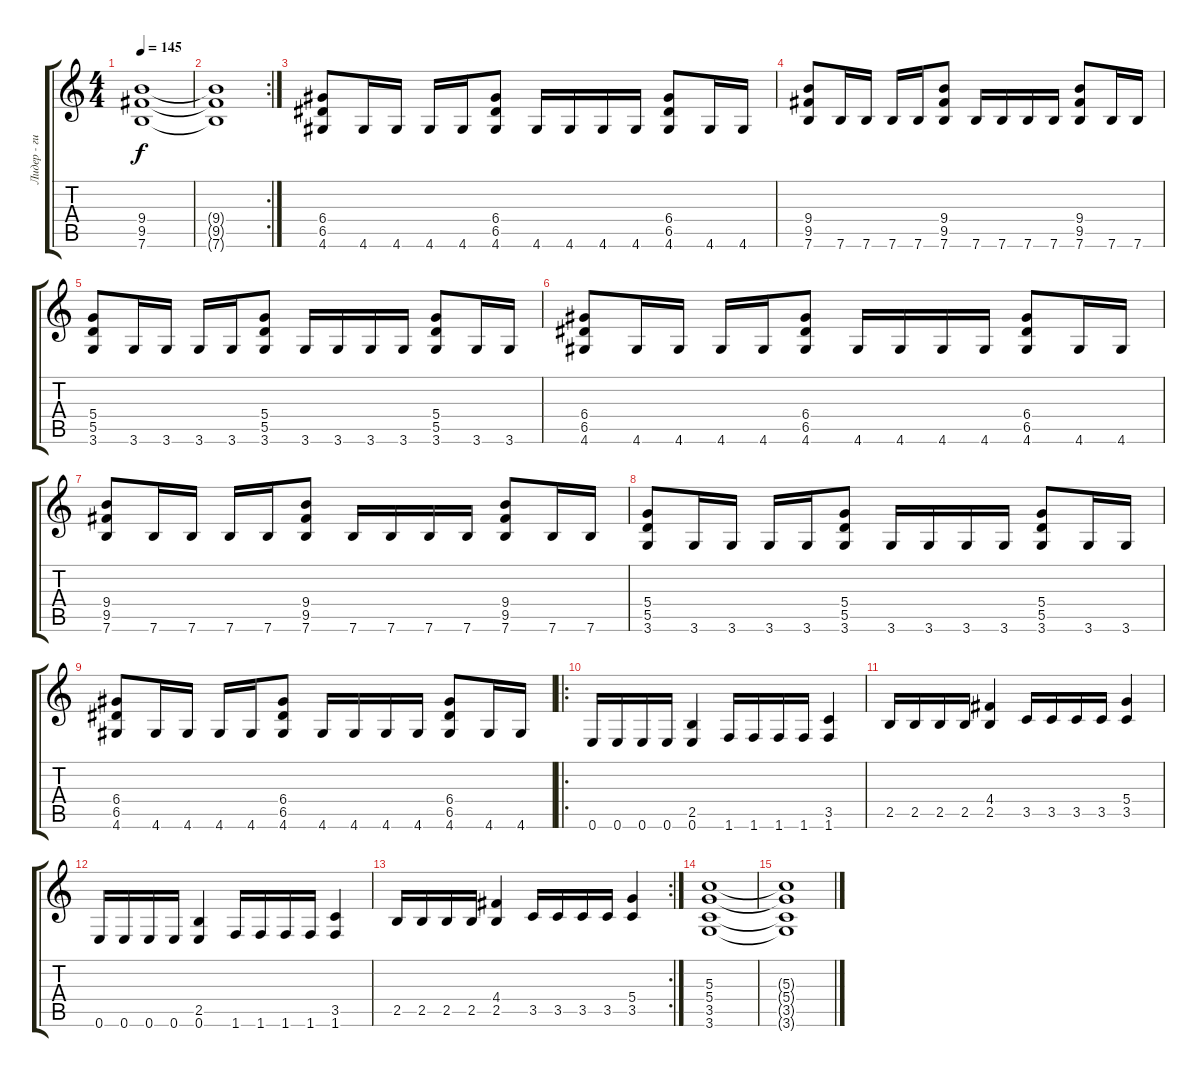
\track ("Лидер - гитара" "Лидер - ги") {instrument distortionguitar}
\staff {score tabs}
\tuning (E4 B3 G3 D3 A2 E2) {hide}
\ts (4 4)
\tempo 145
\clef g2
\ks c
(9.4 9.5 7.6).1{dy f} |
\rc 2
(9.4{t} 9.5{t} 7.6{t}).1 |
(6.4 6.5 4.6).8 4.6.16 4.6.16 4.6.16 4.6.16 (6.4 6.5 4.6).8 4.6.16 4.6.16 4.6.16 4.6.16 (6.4 6.5 4.6).8 4.6.16 4.6.16 |
(9.4 9.5 7.6).8 7.6.16 7.6.16 7.6.16 7.6.16 (9.4 9.5 7.6).8 7.6.16 7.6.16 7.6.16 7.6.16 (9.4 9.5 7.6).8 7.6.16 7.6.16 |
(5.4 5.5 3.6).8 3.6.16 3.6.16 3.6.16 3.6.16 (5.4 5.5 3.6).8 3.6.16 3.6.16 3.6.16 3.6.16 (5.4 5.5 3.6).8 3.6.16 3.6.16 |
(6.4 6.5 4.6).8 4.6.16 4.6.16 4.6.16 4.6.16 (6.4 6.5 4.6).8 4.6.16 4.6.16 4.6.16 4.6.16 (6.4 6.5 4.6).8 4.6.16 4.6.16 |
(9.4 9.5 7.6).8 7.6.16 7.6.16 7.6.16 7.6.16 (9.4 9.5 7.6).8 7.6.16 7.6.16 7.6.16 7.6.16 (9.4 9.5 7.6).8 7.6.16 7.6.16 |
(5.4 5.5 3.6).8 3.6.16 3.6.16 3.6.16 3.6.16 (5.4 5.5 3.6).8 3.6.16 3.6.16 3.6.16 3.6.16 (5.4 5.5 3.6).8 3.6.16 3.6.16 |
(6.4 6.5 4.6).8 4.6.16 4.6.16 4.6.16 4.6.16 (6.4 6.5 4.6).8 4.6.16 4.6.16 4.6.16 4.6.16 (6.4 6.5 4.6).8 4.6.16 4.6.16 |
\ro
0.6.16 0.6.16 0.6.16 0.6.16 (2.5 0.6).4 1.6.16 1.6.16 1.6.16 1.6.16 (3.5 1.6).4 |
2.5.16 2.5.16 2.5.16 2.5.16 (4.4 2.5).4 3.5.16 3.5.16 3.5.16 3.5.16 (5.4 3.5).4 |
0.6.16 0.6.16 0.6.16 0.6.16 (2.5 0.6).4 1.6.16 1.6.16 1.6.16 1.6.16 (3.5 1.6).4 |
\rc 2
2.5.16 2.5.16 2.5.16 2.5.16 (4.4 2.5).4 3.5.16 3.5.16 3.5.16 3.5.16 (5.4 3.5).4 |
(5.3 5.4 3.5 3.6).1 |
(5.3{t} 5.4{t} 3.5{t} 3.6{t}).1
